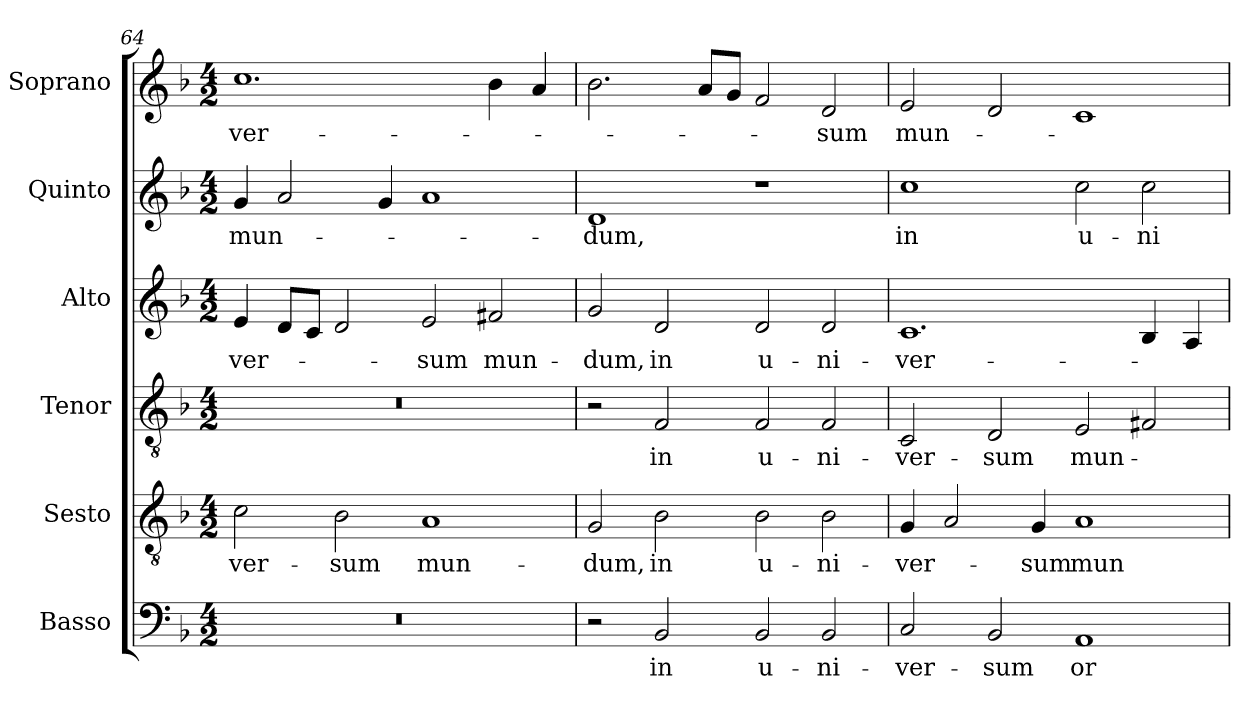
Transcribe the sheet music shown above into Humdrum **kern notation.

**kern	**text	**kern	**text	**kern	**text	**kern	**text	**kern	**text	**kern	**text
*part6	*part6	*part5	*part5	*part4	*part4	*part3	*part3	*part2	*part2	*part1	*part1
*staff6	*staff6	*staff5	*staff5	*staff4	*staff4	*staff3	*staff3	*staff2	*staff2	*staff1	*staff1
*I"Basso	*	*I"Sesto	*	*I"Tenor	*	*I"Alto	*	*I"Quinto	*	*I"Soprano	*
*I'B.	*	*I'Ss.	*	*I'T.	*	*I'A.	*	*I'Q.	*	*I'S.	*
*clefF4	*	*clefGv2	*	*clefGv2	*	*clefG2	*	*clefG2	*	*clefG2	*
*	*	*ITrd7c12	*	*ITrd7c12	*	*	*	*	*	*	*
*k[b-]	*	*k[b-]	*	*k[b-]	*	*k[b-]	*	*k[b-]	*	*k[b-]	*
*F:	*	*F:	*	*F:	*	*F:	*	*F:	*	*F:	*
*M4/2	*	*M4/2	*	*M4/2	*	*M4/2	*	*M4/2	*	*M4/2	*
=64	=64	=64	=64	=64	=64	=64	=64	=64	=64	=64	=64
!LO:N:vis=1	!	!	!	!	!	!	!	!	!	!	!
!	!	!	!LO:LY:b:color=#000000	!LO:N:vis=1	!	!	!	!	!	!	!
!	!	!	!	!	!	!	!LO:LY:b:color=#000000	!	!	!	!
!	!	!	!	!	!	!	!	!	!LO:LY:b:color=#000000	!	!
!	!	!	!	!	!	!	!	!	!	!	!LO:LY:b:color=#000000
0r	.	2Ci\	-ver-	0r	.	4ei/	-ver-	4gi/	mun-	1.cci	-ver-
.	.	.	.	.	.	8di/L	.	2ai/	.	.	.
.	.	.	.	.	.	8ci/J	.	.	.	.	.
!	!	!	!LO:LY:b:color=#000000	!	!	!	!	!	!	!	!
.	.	2BB-i\	-sum	.	.	2di/	.	.	.	.	.
.	.	.	.	.	.	.	.	4gi/	.	.	.
!	!	!	!LO:LY:b:color=#000000	!	!	!	!	!	!	!	!
!	!	!	!	!	!	!	!LO:LY:b:color=#000000	!	!	!	!
.	.	1AAi	mun-	.	.	2ei/	-sum	1ai	.	.	.
!	!	!	!	!	!	!	!LO:LY:b:color=#000000	!	!	!	!
.	.	.	.	.	.	2f#Xi/	mun-	.	.	4b-i\	.
.	.	.	.	.	.	.	.	.	.	4ai/	.
=65	=65	=65	=65	=65	=65	=65	=65	=65	=65	=65	=65
!	!	!	!LO:LY:b:color=#000000	!	!	!	!	!	!	!	!
!	!	!	!	!	!	!	!LO:LY:b:color=#000000	!	!	!	!
!	!	!	!	!	!	!	!	!	!LO:LY:b:color=#000000	!	!
2r	.	2GGi/	-dum,	2r	.	2gi/	-dum,	1di	-dum,	2.b-i\	.
!	!LO:LY:b:color=#000000	!	!	!	!	!	!	!	!	!	!
!	!	!	!LO:LY:b:color=#000000	!	!	!	!	!	!	!	!
!	!	!	!	!	!LO:LY:b:color=#000000	!	!	!	!	!	!
!	!	!	!	!	!	!	!LO:LY:b:color=#000000	!	!	!	!
2BB-i/	in	2BB-i\	in	2FFi/	in	2di/	in	.	.	.	.
.	.	.	.	.	.	.	.	.	.	8ai/L	.
.	.	.	.	.	.	.	.	.	.	8gi/J	.
!	!LO:LY:b:color=#000000	!	!	!	!	!	!	!	!	!	!
!	!	!	!LO:LY:b:color=#000000	!	!	!	!	!	!	!	!
!	!	!	!	!	!LO:LY:b:color=#000000	!	!	!	!	!	!
!	!	!	!	!	!	!	!LO:LY:b:color=#000000	!	!	!	!
2BB-i/	u-	2BB-i\	u-	2FFi/	u-	2di/	u-	1r	.	2fi/	.
!	!LO:LY:b:color=#000000	!	!	!	!	!	!	!	!	!	!
!	!	!	!LO:LY:b:color=#000000	!	!	!	!	!	!	!	!
!	!	!	!	!	!LO:LY:b:color=#000000	!	!	!	!	!	!
!	!	!	!	!	!	!	!LO:LY:b:color=#000000	!	!	!	!
!	!	!	!	!	!	!	!	!	!	!	!LO:LY:b:color=#000000
2BB-i/	-ni-	2BB-i\	-ni-	2FFi/	-ni-	2di/	-ni-	.	.	2di/	-sum
=66	=66	=66	=66	=66	=66	=66	=66	=66	=66	=66	=66
!	!LO:LY:b:color=#000000	!	!	!	!	!	!	!	!	!	!
!	!	!	!LO:LY:b:color=#000000	!	!	!	!	!	!	!	!
!	!	!	!	!	!LO:LY:b:color=#000000	!	!	!	!	!	!
!	!	!	!	!	!	!	!LO:LY:b:color=#000000	!	!	!	!
!	!	!	!	!	!	!	!	!	!LO:LY:b:color=#000000	!	!
!	!	!	!	!	!	!	!	!	!	!	!LO:LY:b:color=#000000
2Ci/	-ver-	4GGi/	-ver-	2CCi/	-ver-	1.ci	-ver-	1cci	in	2ei/	mun-
.	.	2AAi/	.	.	.	.	.	.	.	.	.
!	!LO:LY:b:color=#000000	!	!	!	!	!	!	!	!	!	!
!	!	!	!	!	!LO:LY:b:color=#000000	!	!	!	!	!	!
2BB-i/	-sum	.	.	2DDi/	-sum	.	.	.	.	2di/	.
!	!	!	!LO:LY:b:color=#000000	!	!	!	!	!	!	!	!
.	.	4GGi/	-sum	.	.	.	.	.	.	.	.
!	!LO:LY:b:color=#000000	!	!	!	!	!	!	!	!	!	!
!	!	!	!LO:LY:b:color=#000000	!	!	!	!	!	!	!	!
!	!	!	!	!	!LO:LY:b:color=#000000	!	!	!	!	!	!
!	!	!	!	!	!	!	!	!	!LO:LY:b:color=#000000	!	!
1AAi	or-	1AAi	mun-	2EEi/	mun-	.	.	2cci\	u-	1ci	.
!	!	!	!	!	!	!	!	!	!LO:LY:b:color=#000000	!	!
.	.	.	.	2FF#Xi/	.	4B-i/	.	2cci\	-ni-	.	.
.	.	.	.	.	.	4Ai/	.	.	.	.	.
=	=	=	=	=	=	=	=	=	=	=	=
*-	*-	*-	*-	*-	*-	*-	*-	*-	*-	*-	*-
